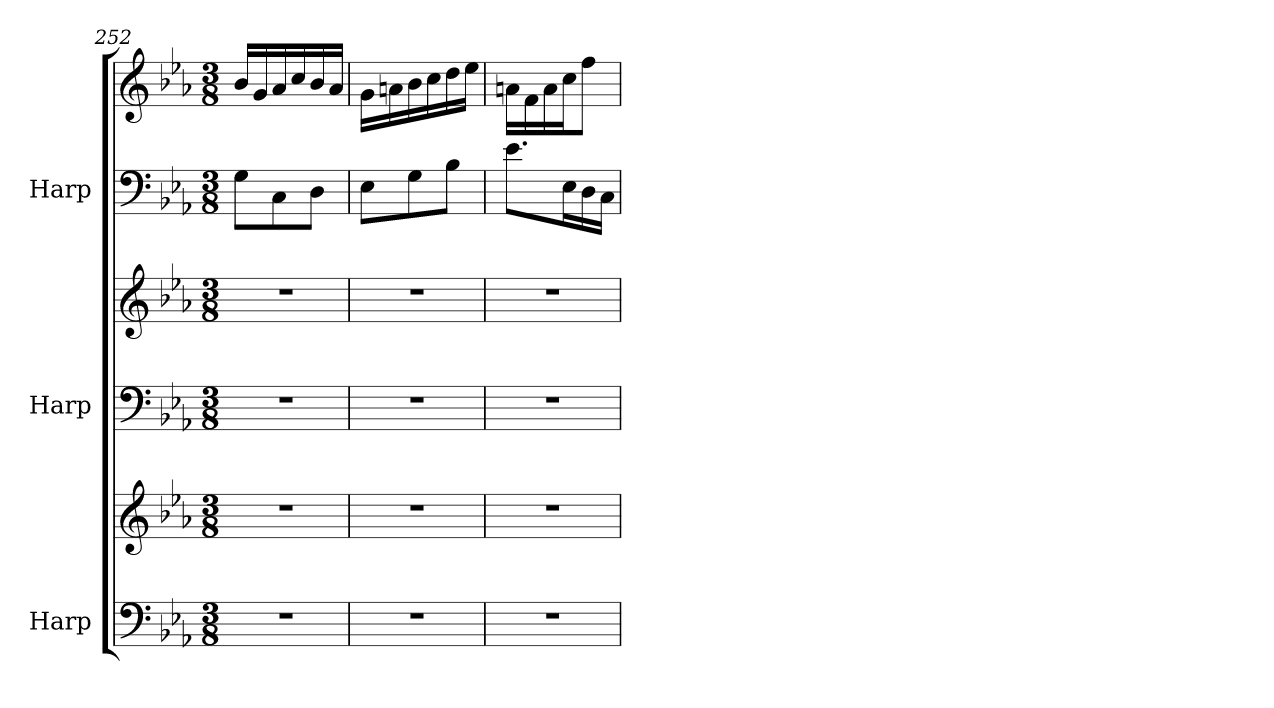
**kern	**kern	**kern	**kern	**kern	**kern
*part3	*part3	*part2	*part2	*part1	*part1
*staff6	*staff5	*staff4	*staff3	*staff2	*staff1
*I"Harp	*	*I"Harp	*	*I"Harp	*
*I'Hp	*	*I'Hp	*	*I'Hp	*
*clefF4	*clefG2	*clefF4	*clefG2	*clefF4	*clefG2
*k[b-e-a-]	*k[b-e-a-]	*k[b-e-a-]	*k[b-e-a-]	*k[b-e-a-]	*k[b-e-a-]
*M3/8	*M3/8	*M3/8	*M3/8	*M3/8	*M3/8
=252	=252	=252	=252	=252	=252
4.r	4.r	4.r	4.r	8G\L	16b-/LL
.	.	.	.	.	16g/
.	.	.	.	8C\	16a-/
.	.	.	.	.	16cc/
.	.	.	.	8D\J	16b-/
.	.	.	.	.	16a-/JJ
!!LO:LB:g=z
=253	=253	=253	=253	=253	=253
4.r	4.r	4.r	4.r	8E-\L	16g\LL
.	.	.	.	.	16an\
.	.	.	.	8G\	16b-\
.	.	.	.	.	16cc\
.	.	.	.	8B-\J	16dd\
.	.	.	.	.	16ee-\JJ
=254	=254	=254	=254	=254	=254
4.r	4.r	4.r	4.r	8.e-\L	16an\LL
.	.	.	.	.	16f\
.	.	.	.	.	16a\
.	.	.	.	16E-\L	16cc\J
.	.	.	.	16D\	8ff\J
.	.	.	.	16C\JJ	.
=	=	=	=	=	=
*-	*-	*-	*-	*-	*-
